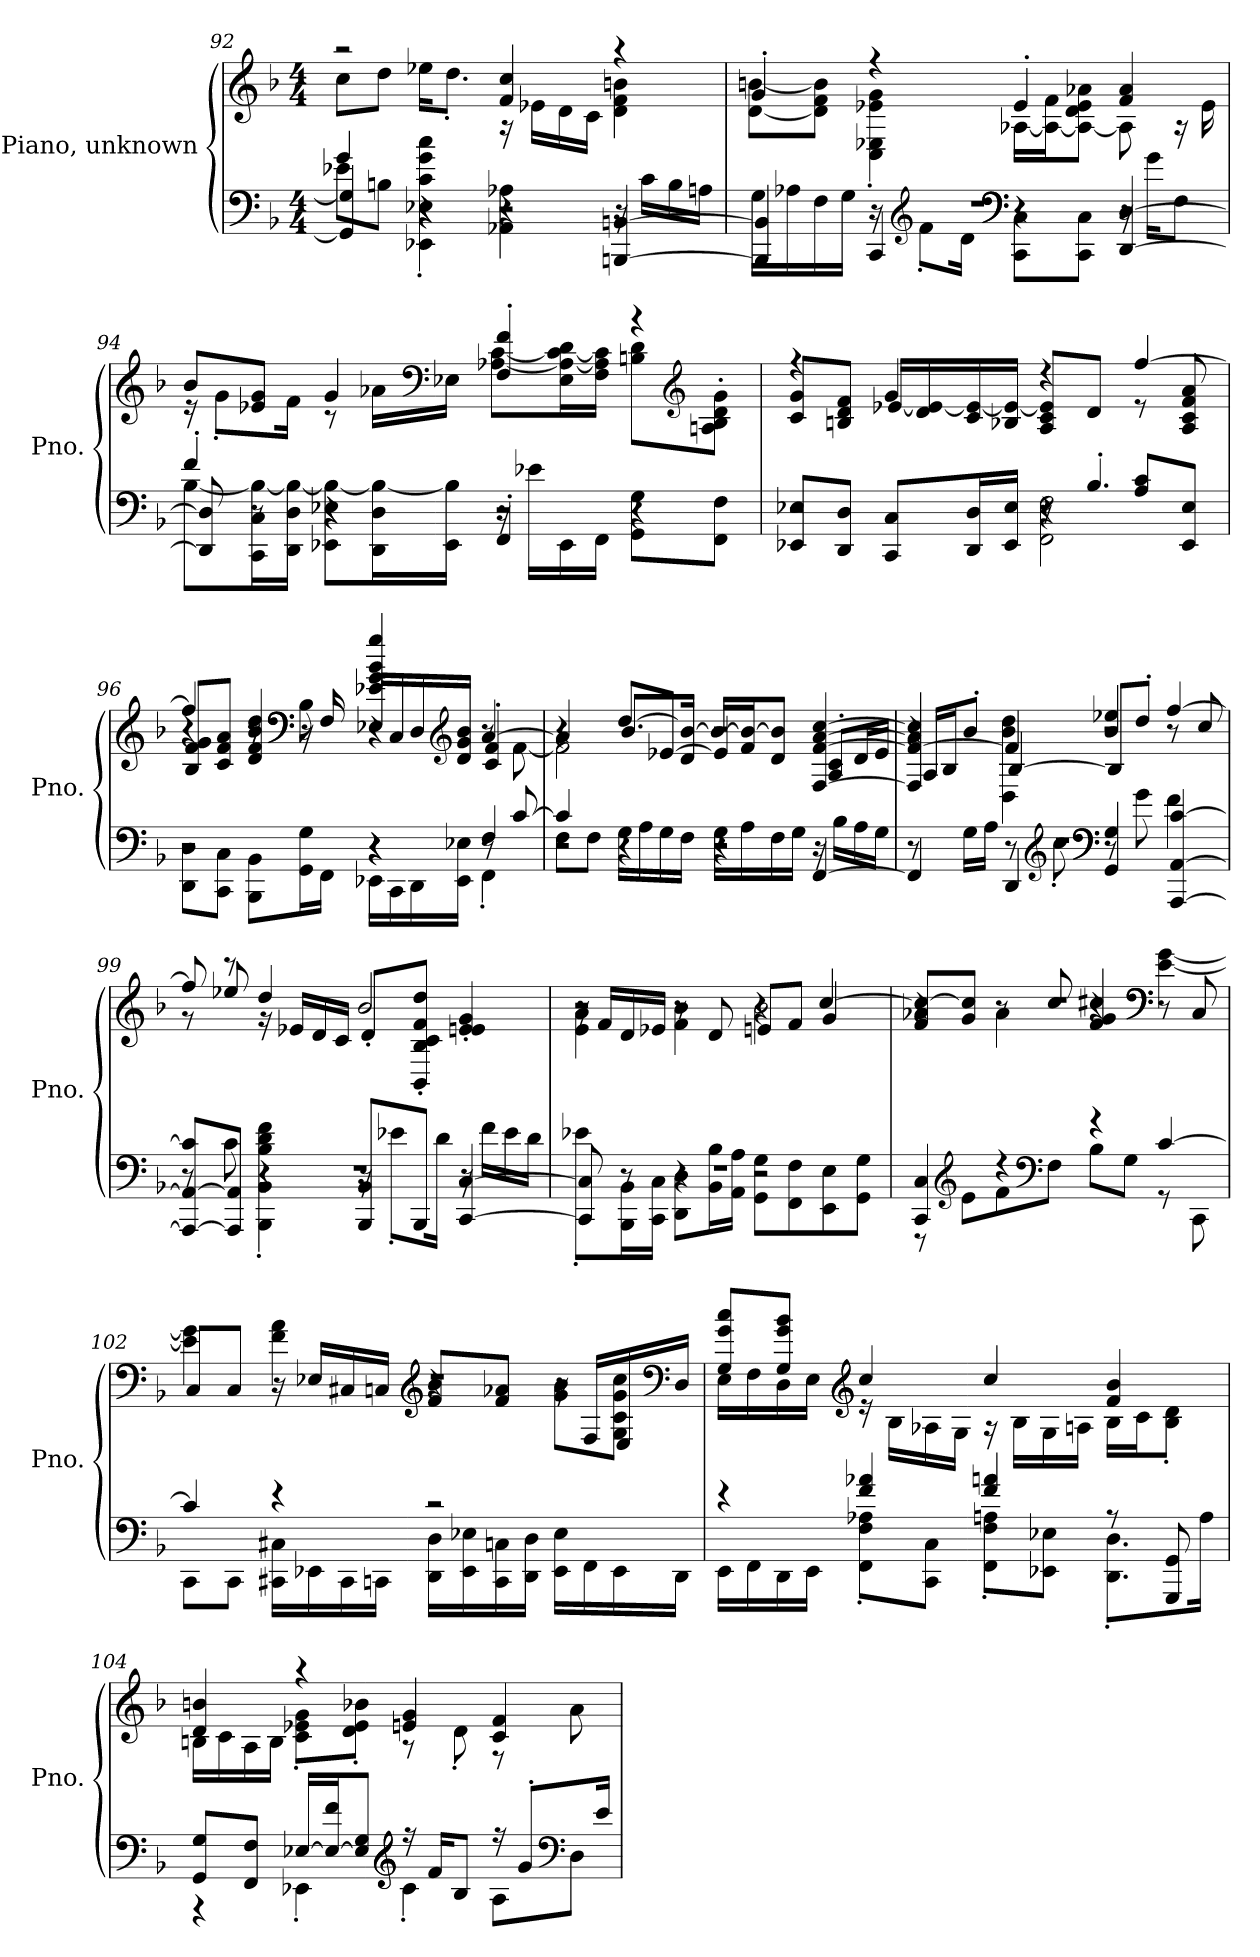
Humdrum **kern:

**kern	**kern
*part1	*part1
*staff2	*staff1
*I"Piano, unknown	*
*I'Pno.	*
*clefF4	*clefG2
*k[b-]	*k[b-]
*M4/4	*M4/4
=92	=92
*^	*^
*	*^	*	*
4g/	8e-X\L	4GG/] 4G/]	2r	8cc\L
.	8Bn\J	.	.	8dd\J
4r	4EE-X\' 4E-X\' 4c\' 4g\' 4cc\'	4r	.	16ee-X\KL
.	.	.	.	8.dd'\J
2r	4AA-X\ 4A-X\	4r	4f/ 4cc/	16r
.	.	.	.	16e-X\LL
.	.	.	.	16d\
.	.	.	.	16c\JJ
.	16r	[4BBBn/ [4BBn/	4r	4d\ 4f\ 4bn\
.	16c\LL	.	.	.
.	16B\	.	.	.
.	16An\JJ	.	.	.
!!LO:PB:g=z	!!
=93	=93	=93	=93	=93
1r	16G\LL	4BBB/] 4BB/]	4g'/	[8d\ [8bn\L
.	16A-X\	.	.	.
.	16F\	.	.	8d\] 8f\ 8b\]J
.	16G\JJ	.	.	.
.	16r	4CC/	4r	4C\' 4E-X\' 4e-X\' 4g\'
*clefG2	*	*	*	*
.	8f'\L	.	.	.
.	16d\Jk	.	.	.
*clefF4	*	*	*	*
.	8CC\ 8C\L	4r	4e-'/	[16A-X\LL
.	.	.	.	16A-\_ 16f\J
.	8CC\ 8C\J	.	.	8A-\_ 8d\ 8e-\ 8a-X\J
.	16r	[4DD/ [4D/	4f/ 4a-/	8A-\]
.	16g\KL	.	.	.
.	8F\J	.	.	16r
.	.	.	.	16e-\
=94	=94	=94	=94	=94
4f'/	[8B-\L	8DD/] 8D/]	8b-/L	16r
.	.	.	.	8g'\L
.	16CC\ 16C\ 16B-\_L	8r	8e-X/ 8g/J	.
.	16DD\ 16D\ 16B-\_JJ	.	.	16f\Jk
4r	8EE-X\ 8E-X\ 8B-\_L	4r	4g/	8r
.	16DD\ 16D\ 16B-\_L	.	.	16a-X\LL
*	*	*	*clefF4	*
.	16EE-\ 16B-\]JJ	.	.	16E-X\JJ
2r	16r	4FF'/	4F/' 4f/'	[8A-X\ [8c\L
.	16e-X\LL	.	.	.
.	16EE-\	.	.	16E-\ 16A-\_ 16c\_ 16d\L
.	16FF\JJ	.	.	16F\ 16A-\] 16c\]JJ
.	8GG\ 8G\L	4r	4r	8Bn\ 8d\L
*	*	*	*clefG2	*
.	8FF\ 8F\J	.	.	8An\' 8B\' 8d\' 8g\'J
!!LO:LB:g=z	!!
=95	=95	=95	=95	=95
2r	2r	8EE-X/ 8E-X/L	4r	8c/ 8g/L
.	.	8DD/ 8D/J	.	8Bn/ 8d/ 8f/J
.	.	8CC/ 8C/L	4g/	[16e-X/LL
.	.	.	.	16d/ 16e-/_
.	.	16DD/ 16D/L	.	16c/ 16e-/_
.	.	16EE-/ 16E-/JJ	.	16B-X/ 16e-/_JJ
8r	2FF\ 2F\	4r	4r	8A/ 8c/ 8e-/]L
4.B-'/	.	.	.	8d/J
.	.	8A/ 8c/L	[4ff/	8r
.	.	8EE-/ 8E-/J	.	8A/ 8c/ 8f/ 8a/
=96	=96	=96	=96	=96
*	*	*	*	*^
2r	8DD\ 8D\L	2r	4ff/]	4r	8B-/ 8f/ 8g/L
.	8CC\ 8C\J	.	.	.	8c/ 8f/ 8a/J
.	8BBB-\ 8BB-\L	.	4d/ 4f/ 4b-/ 4dd/	8r	8r
*	*	*	*clefF4	*	*
.	16GG\ 16G\L	.	.	8B-\	16r
.	16FF\JJ	.	.	.	16F/
4r	16EE-X\LL	4r	4e-X/ 4g/ 4b-/ 4gg/	4r	16E-X/LL
.	16CC\	.	.	.	16C/
.	16DD\	.	.	.	16D/
*	*	*	*clefG2	*	*
.	16EE-\ 16E-X\JJ	.	.	.	16d/ 16g/ 16b-/JJ
8r	4FF'\	4F/	[4a/	8r	4c/' 4f/'
[8c/	.	.	.	[8f\	.
!!LO:LB:g=z	!!	!!
=97	=97	=97	=97	=97	=97
4c/]	8F\L	2r	4a/]	2f\]	4r
.	8F\J	.	.	.	.
4r	16G\LL	.	8dd/L	.	[8.b-/L
.	16A\	.	.	.	.
.	16G\	.	[8e-X/J	.	.
.	16F\JJ	.	.	.	16d/ 16b-/_Jk
2r	16G\LL	4r	4e-/]	2r	16b-/LL_
.	16A\	.	.	.	16f/ 16b-/_J
.	16F\	.	.	.	8d/ 8b-/]J
.	16G\JJ	.	.	.	.
.	16r	[4FF/	[4F/ [4f/ [4a/ [4cc/	.	8A/' 8c/'L
.	16B-\LL	.	.	.	.
.	16A\	.	.	.	16d/L
.	16G\JJ	.	.	.	16e-/JJ
=98	=98	=98	=98	=98	=98
1r	8r	4FF/]	4F/] 4f/_ 4a/] 4cc/]	4r	16A/LL
.	.	.	.	.	16B-/J
.	16G\LL	.	.	.	8b-'/J
.	16A\JJ	.	.	.	.
.	8r	4DD/	4f/]	4D\ 4b-\ 4dd\	[4B-/
*clefG2	*	*	*	*	*
.	8cc'\	.	.	.	.
*clefF4	*	*	*	*	*
.	8r	4GG/ 4G/	4b-/ 4ee-X/	2r	8B-/L]
.	8g\	.	.	.	8dd'/J
.	4f\	[4AAA/ [4AA/ [4c/	[4ff/	.	8r
.	.	.	.	.	8cc/
*	*	*	*	*v	*v
!!LO:LB:g=z
=99	=99	=99	=99	=99
1r	8r	8AAA/_ 8AA/_ 8c/]L	8ff/]	8r
.	8c\	8AAA/] 8AA/]J	8r	8ee-X/
.	4BBB-\' 4BB-\' 4B-\' 4d\' 4f\'	4r	4dd/	16r
.	.	.	.	16e-X/LL
.	.	.	.	16d/
.	.	.	.	16c/JJ
.	16r	8BBB-/ 8BB-/L	2b-/	8d'/L
.	8e-X'\L	.	.	.
.	.	8BBB-/J	.	8BB-/' 8B-/' 8c/' 8f/' 8dd/'J
.	16d\Jk	.	.	.
.	16r	[4CC/ [4C/	.	4e-/' 4en/' 4g/'
.	16f\LL	.	.	.
.	16e-\	.	.	.
.	16d\JJ	.	.	.
=100	=100	=100	=100	=100
*	*	*	*	*^
1r	8e-X'\L	8CC/] 8C/]	2r	4e\ 4a\	16r
.	.	.	.	.	16f/LL
.	16BBB-\ 16BB-\L	8r	.	.	16d/
.	16CC\ 16C\JJ	.	.	.	16e-X/JJ
.	8DD\ 8D\L	4r	.	4f\ 4b-\	8r
.	16BB-\ 16B-\L	.	.	.	8d/
.	16AA\ 16A\JJ	.	.	.	.
.	8GG\ 8G\L	2r	4r	2b-\	8en/L
.	8FF\ 8F\	.	.	.	8f/J
.	8EE\ 8E\	.	4g/	.	[4cc/
.	8GG\ 8G\J	.	.	.	.
*	*v	*v	*	*	*
!!LO:LB:g=z	!!	!!
=101	=101	=101	=101	=101
4CC/ 4C/	8r	1r	4r	8f/ 8a-X/ 8cc/_L
*clefG2	*	*	*	*
.	8e\L	.	.	8g/ 8cc/]J
4r	8f\	.	4a-\	8r
*clefF4	*	*	*	*
.	8F\J	.	.	8cc/
4r	8B-\L	.	4r	4f/ 4g/ 4cc#X/
.	8G\J	.	.	.
*	*	*clefF4	*	*
[4c/	8r	.	[4e\ [4g\	8r
.	8CC\	.	.	8C/
=102	=102	=102	=102	=102
4c/]	8CC\L	1r	4e\] 4g\]	8C/L
.	8CC\J	.	.	8C/J
4r	16CC#X\ 16C#X\LL	.	4f\ 4a\	16r
.	16EE-X\	.	.	16E-X/LL
.	16CC#\	.	.	16C#X/
.	16CCn\JJ	.	.	16Cn/JJ
*	*	*clefG2	*	*
2r	16DD\ 16D\LL	.	4r	8f/ 8b-/L
.	16EE-\ 16E-X\	.	.	.
.	16CC\ 16Cn\	.	.	8f/ 8a-X/J
.	16DD\ 16D\JJ	.	.	.
.	16EE-\ 16E-\LL	.	8g\ 8b-\L	16r
.	16FF\	.	.	16F/LL
.	16EE-\	.	8G\ 8c\ 8g\ 8cc\J	16E-/
*	*	*clefF4	*	*
.	16DD\JJ	.	.	16D/JJ
*	*	*	*v	*v
!!LO:LB:g=z
=103	=103	=103	=103
4r	16EE\LL	8G/ 8g/ 8cc/L	16E\LL
.	16FF\	.	16F\
.	16DD\	8G/ 8g/ 8b-/J	16D\
.	16EE\JJ	.	16E\JJ
*	*	*clefG2	*
4f/ 4a-X/	8FF\' 8F\' 8A-X\'L	4cc/	16r
.	.	.	16B-\LL
.	8CC\ 8C\J	.	16A-X\
.	.	.	16G\JJ
4f/ 4an/	8FF\' 8F\' 8An\'L	4cc/	16r
.	.	.	16B-\LL
.	8EE-X\ 8E-X\J	.	16G\
.	.	.	16An\JJ
8r	8.DD\' 8.D\'L	4f/ 4b-/	16B-\LL
.	.	.	16c\J
8GGG/ 8GG/	.	.	8B-\' 8d\'J
.	16A\Jk	.	.
=104	=104	=104	=104
8GG/ 8G/L	4r	4d/ 4bn/	16Bn\LL
.	.	.	16c\
8FF/ 8F/J	.	.	16A\
.	.	.	16B\JJ
[16E-X/LL	4EE-X'\	4r	8c\' 8e-X\' 8g\'L
16E-/_ 16f/J	.	.	.
8E-/] 8G/J	.	.	8d\' 8e-\' 8b-X\'J
*clefG2	*	*	*
16r	4c'\	4en/ 4g/	8r
16f/KL	.	.	.
8B-/J	.	.	8d'\
16r	8A\L	4c/ 4f/	8r
8g'/L	.	.	.
*clefF4	*	*	*
.	8D\J	.	8a\
16e/Jk	.	.	.
*v	*v	*	*
*	*v	*v
=	=
*-	*-
